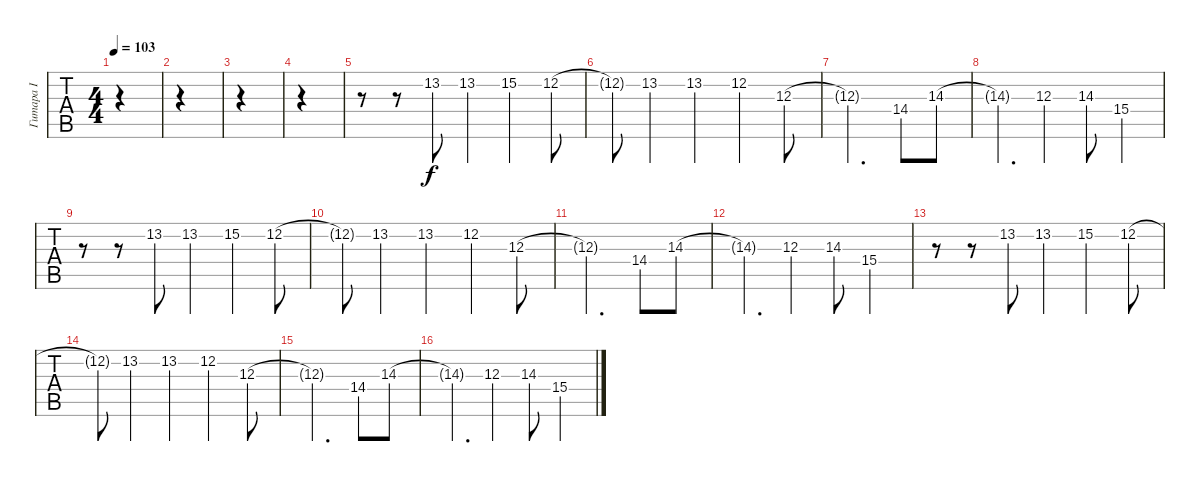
\track ("Гитара I" "Гитара I") {instrument overdrivenguitar}
\staff {tabs}
\tuning (E4 B3 G3 D3 A2 D2) {hide}
\ts (4 4)
\tempo 103
\clef g2
\ks c
|
|
|
|
r.8{instrument electricguitarjazz} r.8 13.2.8 13.2.4 15.2.4 12.2.8 |
12.2{t}.8 13.2.4 13.2.4 12.2.4 12.3.8 |
12.3{t}.2{d} 14.4.8 14.3.8 |
14.3{t}.4{d} 12.3.4 14.3.8 15.4.4 |
r.8 r.8 13.2.8 13.2.4 15.2.4 12.2.8 |
12.2{t}.8 13.2.4 13.2.4 12.2.4 12.3.8 |
12.3{t}.2{d} 14.4.8 14.3.8 |
14.3{t}.4{d} 12.3.4 14.3.8 15.4.4 |
r.8 r.8 13.2.8 13.2.4 15.2.4 12.2.8 |
12.2{t}.8 13.2.4 13.2.4 12.2.4 12.3.8 |
12.3{t}.2{d} 14.4.8 14.3.8 |
14.3{t}.4{d} 12.3.4 14.3.8 15.4.4
